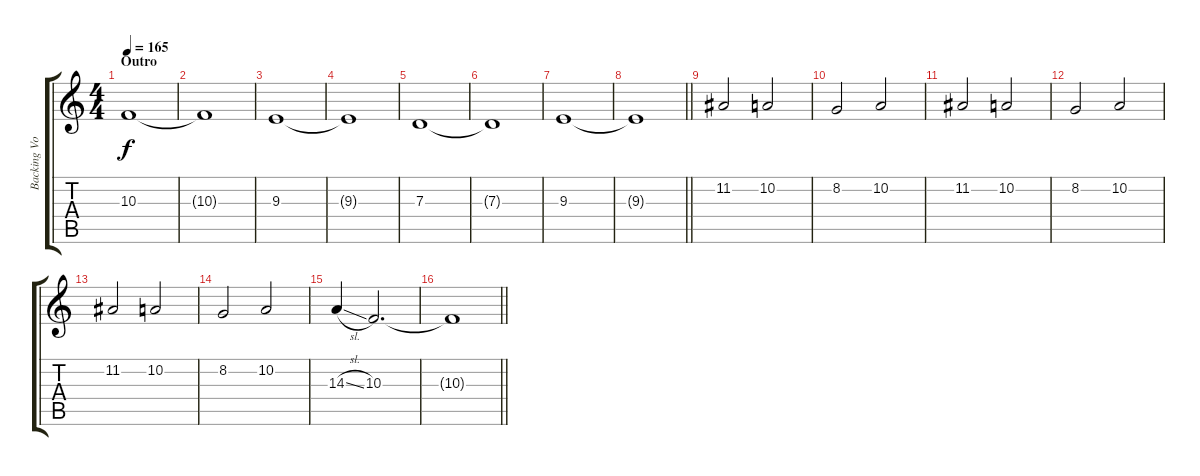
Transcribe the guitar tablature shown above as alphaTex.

\track ("Backing Vocals" "Backing Vo") {instrument clarinet}
\staff {score tabs}
\tuning (E4 B3 G3 D3 A2 E2) {hide}
\ts (4 4)
\section ("" "Outro")
\tempo 165
\clef g2
\ks c
10.3.1{dy f volume 12 balance 8} |
10.3{t}.1 |
9.3.1 |
9.3{t}.1 |
7.3.1 |
7.3{t}.1 |
9.3.1 |
\barLineRight lightlight
9.3{t}.1 |
\section ("" "")
11.2.2{balance 14} 10.2.2 |
8.2.2 10.2.2 |
11.2.2 10.2.2 |
8.2.2 10.2.2 |
11.2.2 10.2.2 |
8.2.2 10.2.2 |
14.3{sl}.4 10.3.2{d} |
\barLineRight lightlight
10.3{t}.1
